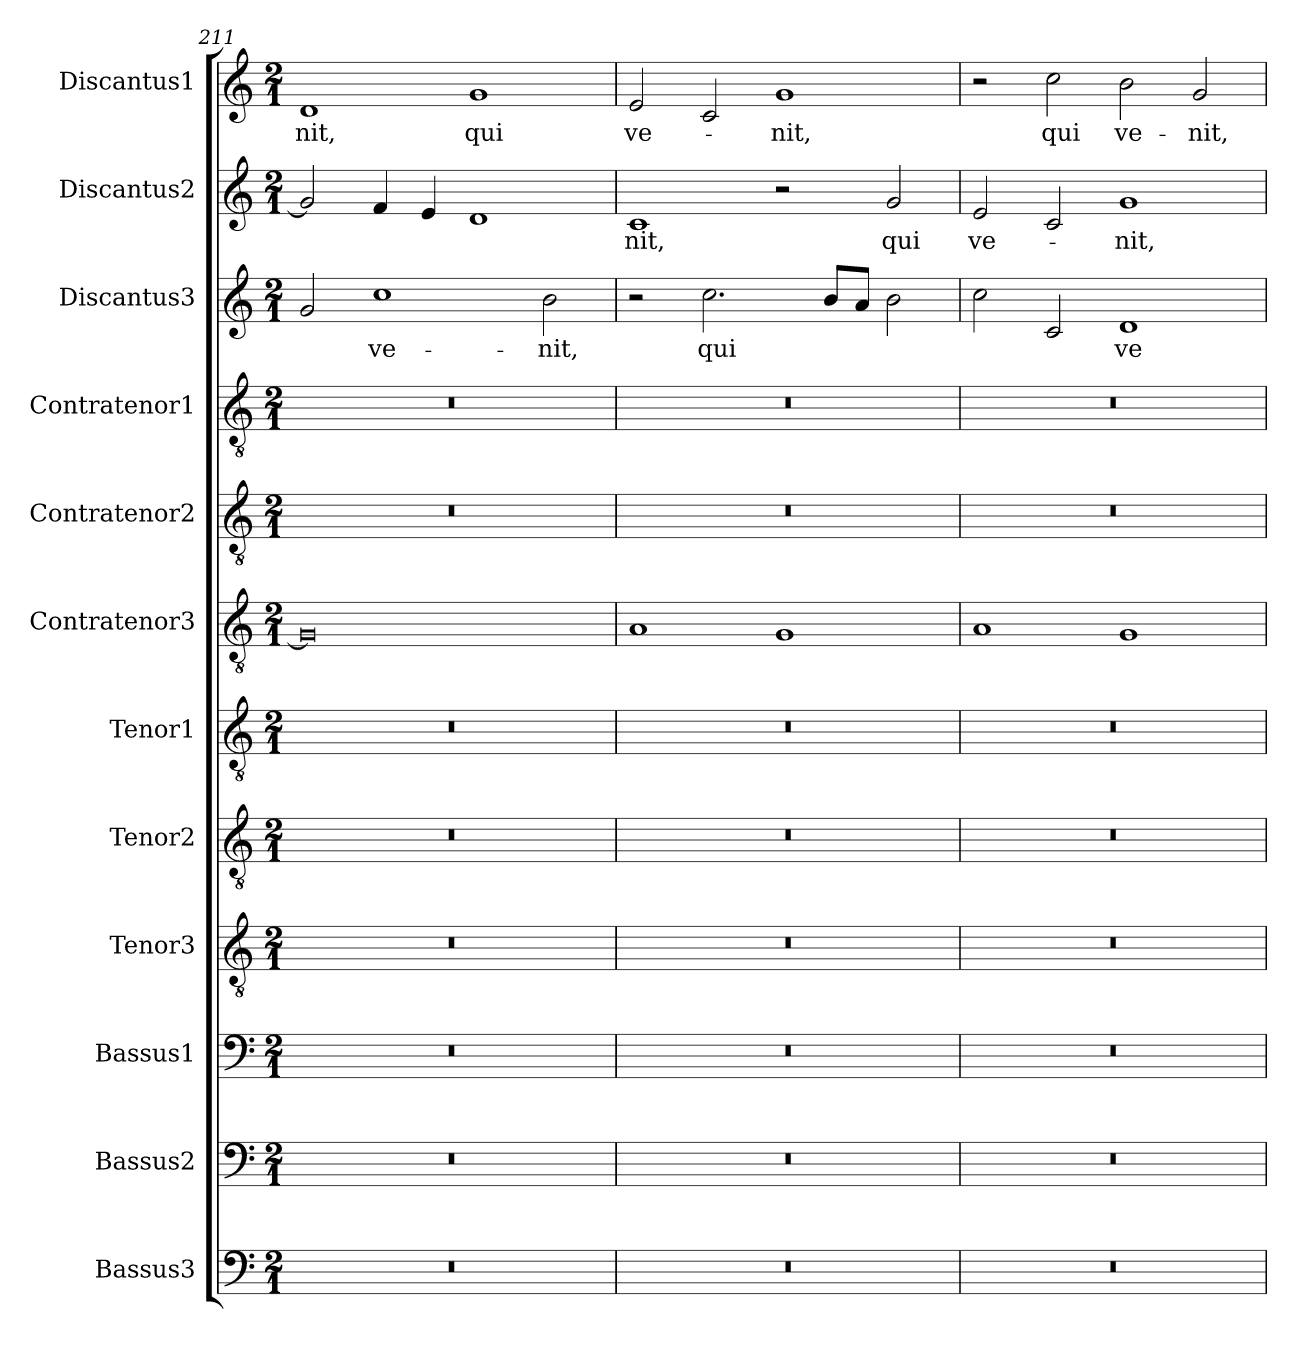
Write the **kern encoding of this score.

**kern	**kern	**kern	**kern	**kern	**kern	**kern	**kern	**kern	**kern	**text	**kern	**text	**kern	**text
*part12	*part11	*part10	*part9	*part8	*part7	*part6	*part5	*part4	*part3	*part3	*part2	*part2	*part1	*part1
*staff12	*staff11	*staff10	*staff9	*staff8	*staff7	*staff6	*staff5	*staff4	*staff3	*staff3	*staff2	*staff2	*staff1	*staff1
*I"Bassus3	*I"Bassus2	*I"Bassus1	*I"Tenor3	*I"Tenor2	*I"Tenor1	*I"Contratenor3	*I"Contratenor2	*I"Contratenor1	*I"Discantus3	*	*I"Discantus2	*	*I"Discantus1	*
*I'B3	*I'B2	*I'B1	*I'T3	*I'T2	*I'T1	*I'Ct3	*I'Ct2	*I'Ct1	*I'D3	*	*I'D2	*	*I'D1	*
*clefF4	*clefF4	*clefF4	*clefGv2	*clefGv2	*clefGv2	*clefGv2	*clefGv2	*clefGv2	*clefG2	*	*clefG2	*	*clefG2	*
*k[]	*k[]	*k[]	*k[]	*k[]	*k[]	*k[]	*k[]	*k[]	*k[]	*	*k[]	*	*k[]	*
*M2/1	*M2/1	*M2/1	*M2/1	*M2/1	*M2/1	*M2/1	*M2/1	*M2/1	*M2/1	*	*M2/1	*	*M2/1	*
=211	=211	=211	=211	=211	=211	=211	=211	=211	=211	=211	=211	=211	=211	=211
0r	0r	0r	0r	0r	0r	0G]	0r	0r	2g	.	2g]	.	1d	-nit,
.	.	.	.	.	.	.	.	.	1cc	ve-	4f	.	.	.
.	.	.	.	.	.	.	.	.	.	.	4e	.	.	.
.	.	.	.	.	.	.	.	.	.	.	1d	.	1g	qui
.	.	.	.	.	.	.	.	.	2b	-nit,	.	.	.	.
=212	=212	=212	=212	=212	=212	=212	=212	=212	=212	=212	=212	=212	=212	=212
0r	0r	0r	0r	0r	0r	1A	0r	0r	2r	.	1c	-nit,	2e	ve-
.	.	.	.	.	.	.	.	.	2.cc	qui	.	.	2c	.
.	.	.	.	.	.	1G	.	.	.	.	2r	.	1g	-nit,
.	.	.	.	.	.	.	.	.	8bL	.	.	.	.	.
.	.	.	.	.	.	.	.	.	8aJ	.	.	.	.	.
.	.	.	.	.	.	.	.	.	2b	.	2g	qui	.	.
=213	=213	=213	=213	=213	=213	=213	=213	=213	=213	=213	=213	=213	=213	=213
0r	0r	0r	0r	0r	0r	1A	0r	0r	2cc	.	2e	ve-	2r	.
.	.	.	.	.	.	.	.	.	2c	.	2c	.	2cc	qui
.	.	.	.	.	.	1G	.	.	1d	ve-	1g	-nit,	2b	ve-
.	.	.	.	.	.	.	.	.	.	.	.	.	2g	-nit,
=	=	=	=	=	=	=	=	=	=	=	=	=	=	=
*-	*-	*-	*-	*-	*-	*-	*-	*-	*-	*-	*-	*-	*-	*-
